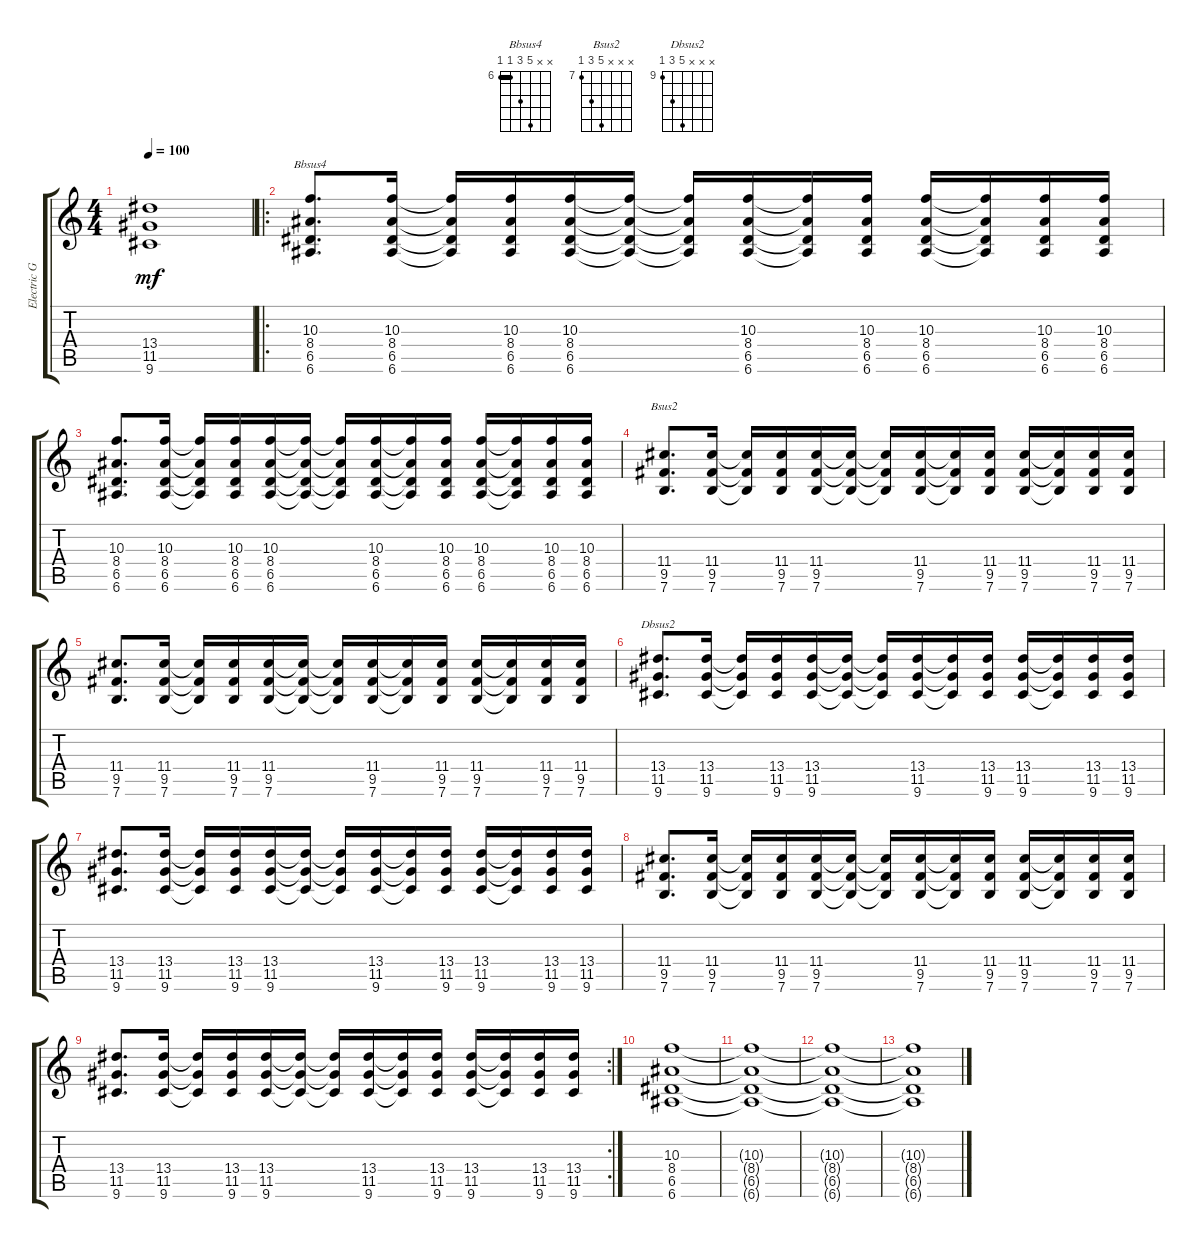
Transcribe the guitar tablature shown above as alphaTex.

\track ("Electric Guitar" "Electric G") {instrument distortionguitar}
\staff {score tabs}
\tuning (E4 B3 G3 D3 A2 E2) {hide}
\chord ("Bbsus4" x x 10 8 6 6) {firstfret 6 barre 6}
\chord ("Bsus2" x x x 11 9 7) {firstfret 7}
\chord ("Dbsus2" x x x 13 11 9) {firstfret 9}
\ts (4 4)
\tempo 100
\clef g2
\ks c
(13.4 11.5 9.6).1{dy mf} |
\ro
(10.3 8.4 6.5 6.6).8{d ch "Bbsus4"} (10.3 8.4 6.5 6.6).16 (10.3{t} 8.4{t} 6.5{t} 6.6{t}).16 (10.3 8.4 6.5 6.6).16 (10.3 8.4 6.5 6.6).16 (10.3{t} 8.4{t} 6.5{t} 6.6{t}).16 (10.3{t} 8.4{t} 6.5{t} 6.6{t}).16 (10.3 8.4 6.5 6.6).16 (10.3{t} 8.4{t} 6.5{t} 6.6{t}).16 (10.3 8.4 6.5 6.6).16 (10.3 8.4 6.5 6.6).16 (10.3{t} 8.4{t} 6.5{t} 6.6{t}).16 (10.3 8.4 6.5 6.6).16 (10.3 8.4 6.5 6.6).16 |
(10.3 8.4 6.5 6.6).8{d} (10.3 8.4 6.5 6.6).16 (10.3{t} 8.4{t} 6.5{t} 6.6{t}).16 (10.3 8.4 6.5 6.6).16 (10.3 8.4 6.5 6.6).16 (10.3{t} 8.4{t} 6.5{t} 6.6{t}).16 (10.3{t} 8.4{t} 6.5{t} 6.6{t}).16 (10.3 8.4 6.5 6.6).16 (10.3{t} 8.4{t} 6.5{t} 6.6{t}).16 (10.3 8.4 6.5 6.6).16 (10.3 8.4 6.5 6.6).16 (10.3{t} 8.4{t} 6.5{t} 6.6{t}).16 (10.3 8.4 6.5 6.6).16 (10.3 8.4 6.5 6.6).16 |
(11.4 9.5 7.6).8{d ch "Bsus2"} (11.4 9.5 7.6).16 (11.4{t} 9.5{t} 7.6{t}).16 (11.4 9.5 7.6).16 (11.4 9.5 7.6).16 (11.4{t} 9.5{t} 7.6{t}).16 (11.4{t} 9.5{t} 7.6{t}).16 (11.4 9.5 7.6).16 (11.4{t} 9.5{t} 7.6{t}).16 (11.4 9.5 7.6).16 (11.4 9.5 7.6).16 (11.4{t} 9.5{t} 7.6{t}).16 (11.4 9.5 7.6).16 (11.4 9.5 7.6).16 |
(11.4 9.5 7.6).8{d} (11.4 9.5 7.6).16 (11.4{t} 9.5{t} 7.6{t}).16 (11.4 9.5 7.6).16 (11.4 9.5 7.6).16 (11.4{t} 9.5{t} 7.6{t}).16 (11.4{t} 9.5{t} 7.6{t}).16 (11.4 9.5 7.6).16 (11.4{t} 9.5{t} 7.6{t}).16 (11.4 9.5 7.6).16 (11.4 9.5 7.6).16 (11.4{t} 9.5{t} 7.6{t}).16 (11.4 9.5 7.6).16 (11.4 9.5 7.6).16 |
(13.4 11.5 9.6).8{d ch "Dbsus2"} (13.4 11.5 9.6).16 (13.4{t} 11.5{t} 9.6{t}).16 (13.4 11.5 9.6).16 (13.4 11.5 9.6).16 (13.4{t} 11.5{t} 9.6{t}).16 (13.4{t} 11.5{t} 9.6{t}).16 (13.4 11.5 9.6).16 (13.4{t} 11.5{t} 9.6{t}).16 (13.4 11.5 9.6).16 (13.4 11.5 9.6).16 (13.4{t} 11.5{t} 9.6{t}).16 (13.4 11.5 9.6).16 (13.4 11.5 9.6).16 |
(13.4 11.5 9.6).8{d} (13.4 11.5 9.6).16 (13.4{t} 11.5{t} 9.6{t}).16 (13.4 11.5 9.6).16 (13.4 11.5 9.6).16 (13.4{t} 11.5{t} 9.6{t}).16 (13.4{t} 11.5{t} 9.6{t}).16 (13.4 11.5 9.6).16 (13.4{t} 11.5{t} 9.6{t}).16 (13.4 11.5 9.6).16 (13.4 11.5 9.6).16 (13.4{t} 11.5{t} 9.6{t}).16 (13.4 11.5 9.6).16 (13.4 11.5 9.6).16 |
(11.4 9.5 7.6).8{d} (11.4 9.5 7.6).16 (11.4{t} 9.5{t} 7.6{t}).16 (11.4 9.5 7.6).16 (11.4 9.5 7.6).16 (11.4{t} 9.5{t} 7.6{t}).16 (11.4{t} 9.5{t} 7.6{t}).16 (11.4 9.5 7.6).16 (11.4{t} 9.5{t} 7.6{t}).16 (11.4 9.5 7.6).16 (11.4 9.5 7.6).16 (11.4{t} 9.5{t} 7.6{t}).16 (11.4 9.5 7.6).16 (11.4 9.5 7.6).16 |
\rc 2
(13.4 11.5 9.6).8{d} (13.4 11.5 9.6).16 (13.4{t} 11.5{t} 9.6{t}).16 (13.4 11.5 9.6).16 (13.4 11.5 9.6).16 (13.4{t} 11.5{t} 9.6{t}).16 (13.4{t} 11.5{t} 9.6{t}).16 (13.4 11.5 9.6).16 (13.4{t} 11.5{t} 9.6{t}).16 (13.4 11.5 9.6).16 (13.4 11.5 9.6).16 (13.4{t} 11.5{t} 9.6{t}).16 (13.4 11.5 9.6).16 (13.4 11.5 9.6).16 |
(10.3 8.4 6.5 6.6).1 |
(10.3{t} 8.4{t} 6.5{t} 6.6{t}).1 |
(10.3{t} 8.4{t} 6.5{t} 6.6{t}).1 |
(10.3{t} 8.4{t} 6.5{t} 6.6{t}).1
